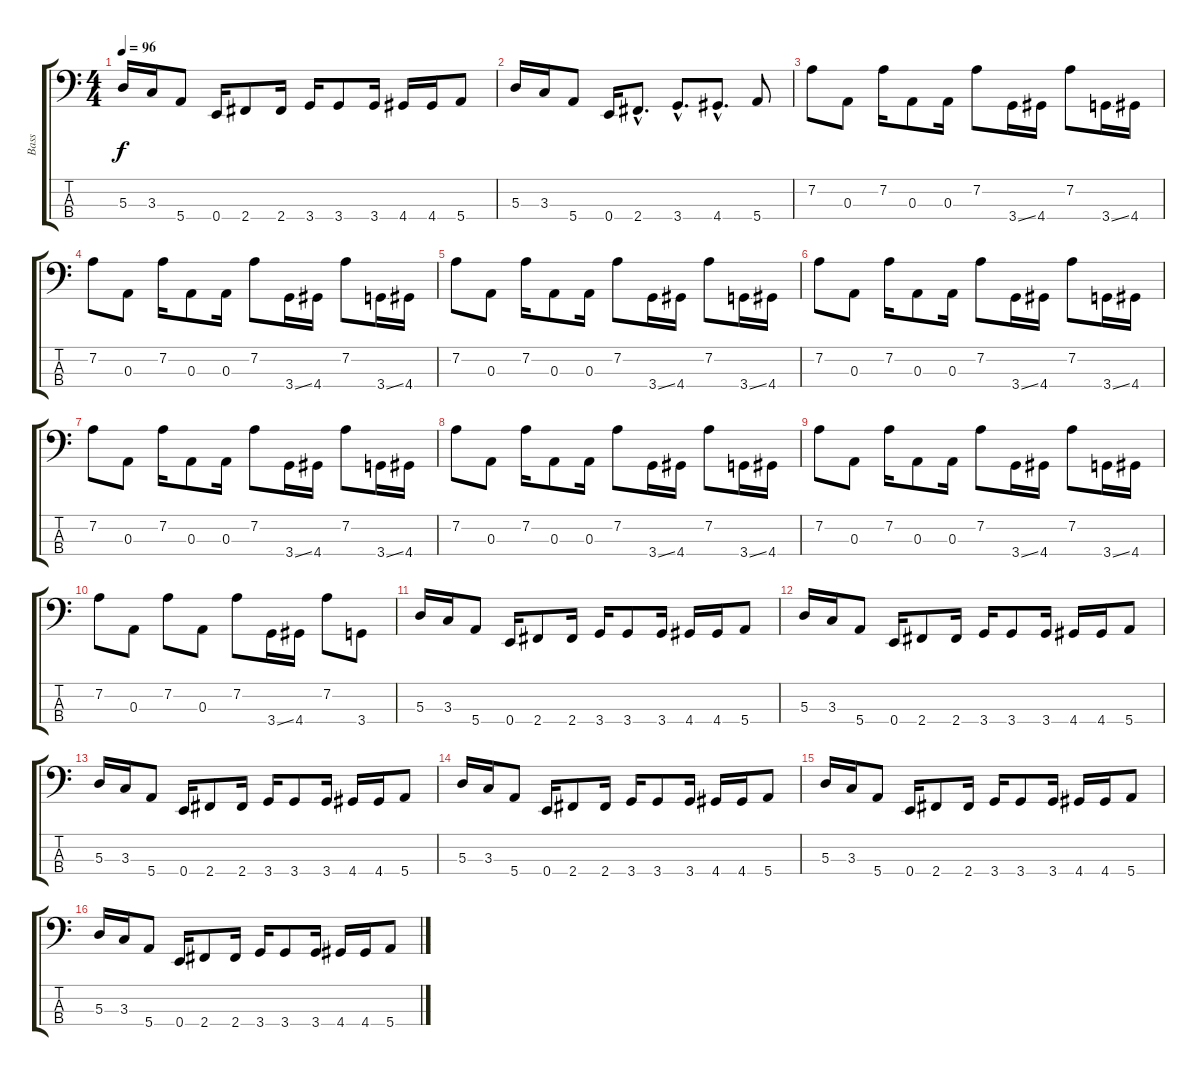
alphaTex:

\track ("Bass" "Bass") {instrument electricbassfinger}
\staff {score tabs}
\tuning (A2 D2 A1 E1) {hide}
\ts (4 4)
\tempo 96
\clef f4
\ks c
5.3.16{dy f} 3.3.16 5.4.8 0.4.16 2.4.8 2.4.16 3.4.16 3.4.8 3.4.16 4.4.16 4.4.16 5.4.8 |
5.3.16 3.3.16 5.4.8 0.4.16 2.4{hac}.8{d} 3.4{hac}.8{d} 4.4{hac}.8{d} 5.4.8 |
7.2.8 0.3.8 7.2.16 0.3.8 0.3.16 7.2.8 3.4{ss}.16 4.4.16 7.2.8 3.4{ss}.16 4.4.16 |
7.2.8 0.3.8 7.2.16 0.3.8 0.3.16 7.2.8 3.4{ss}.16 4.4.16 7.2.8 3.4{ss}.16 4.4.16 |
7.2.8 0.3.8 7.2.16 0.3.8 0.3.16 7.2.8 3.4{ss}.16 4.4.16 7.2.8 3.4{ss}.16 4.4.16 |
7.2.8 0.3.8 7.2.16 0.3.8 0.3.16 7.2.8 3.4{ss}.16 4.4.16 7.2.8 3.4{ss}.16 4.4.16 |
7.2.8 0.3.8 7.2.16 0.3.8 0.3.16 7.2.8 3.4{ss}.16 4.4.16 7.2.8 3.4{ss}.16 4.4.16 |
7.2.8 0.3.8 7.2.16 0.3.8 0.3.16 7.2.8 3.4{ss}.16 4.4.16 7.2.8 3.4{ss}.16 4.4.16 |
7.2.8 0.3.8 7.2.16 0.3.8 0.3.16 7.2.8 3.4{ss}.16 4.4.16 7.2.8 3.4{ss}.16 4.4.16 |
7.2.8 0.3.8 7.2.8 0.3.8 7.2.8 3.4{ss}.16 4.4.16 7.2.8 3.4.8 |
5.3.16 3.3.16 5.4.8 0.4.16 2.4.8 2.4.16 3.4.16 3.4.8 3.4.16 4.4.16 4.4.16 5.4.8 |
5.3.16 3.3.16 5.4.8 0.4.16 2.4.8 2.4.16 3.4.16 3.4.8 3.4.16 4.4.16 4.4.16 5.4.8 |
5.3.16 3.3.16 5.4.8 0.4.16 2.4.8 2.4.16 3.4.16 3.4.8 3.4.16 4.4.16 4.4.16 5.4.8 |
5.3.16 3.3.16 5.4.8 0.4.16 2.4.8 2.4.16 3.4.16 3.4.8 3.4.16 4.4.16 4.4.16 5.4.8 |
5.3.16 3.3.16 5.4.8 0.4.16 2.4.8 2.4.16 3.4.16 3.4.8 3.4.16 4.4.16 4.4.16 5.4.8 |
5.3.16 3.3.16 5.4.8 0.4.16 2.4.8 2.4.16 3.4.16 3.4.8 3.4.16 4.4.16 4.4.16 5.4.8
